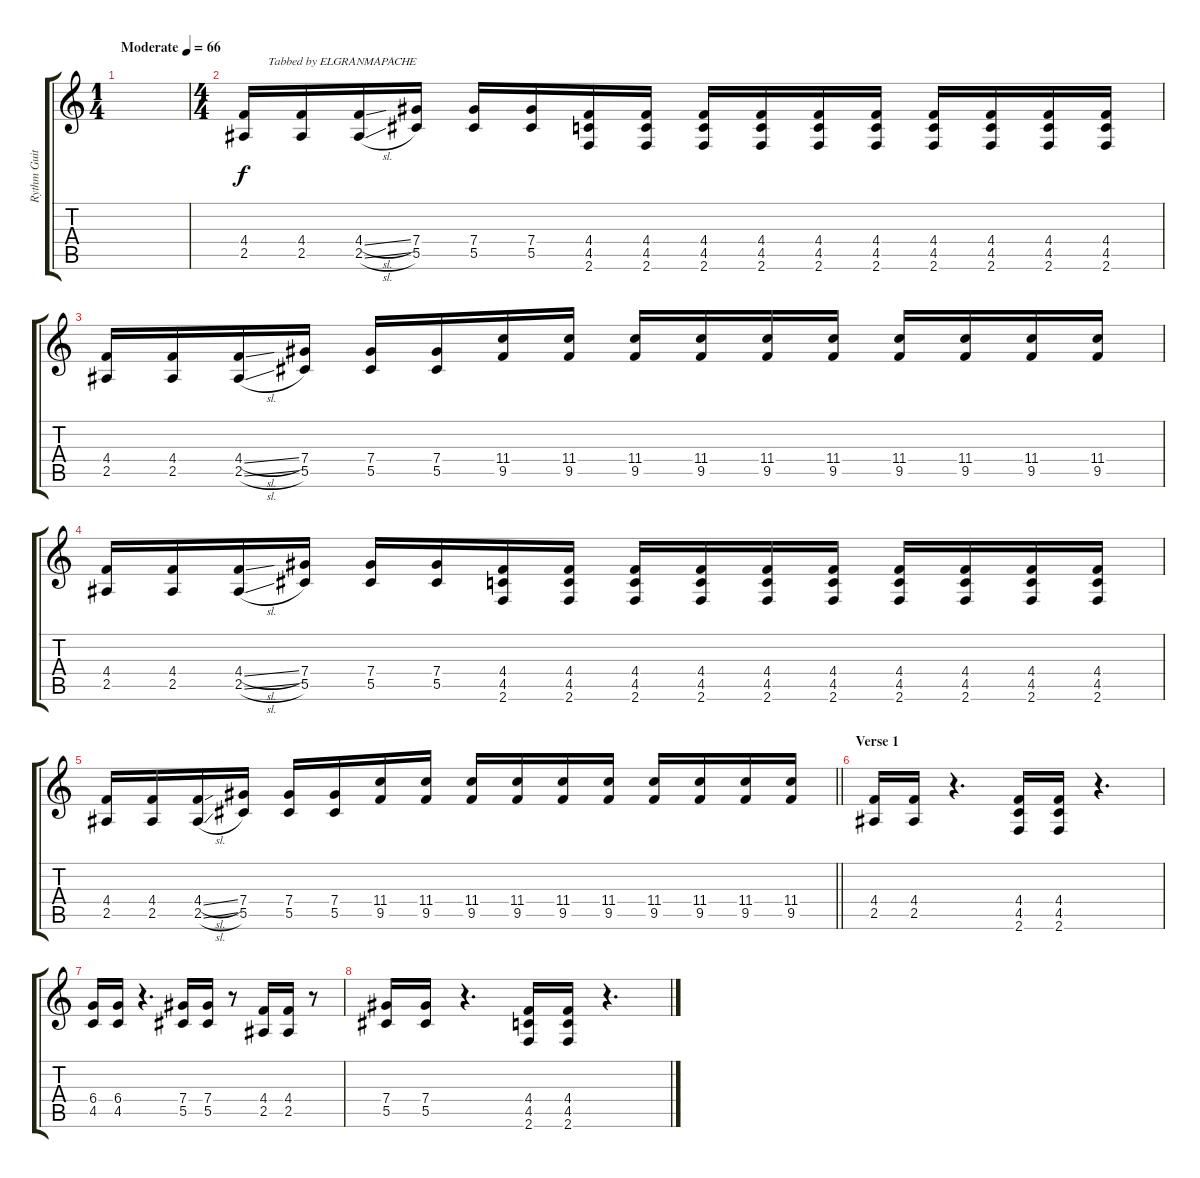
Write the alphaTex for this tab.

\track ("Rythm Guitar" "Rythm Guit") {instrument distortionguitar}
\staff {score tabs}
\tuning (Eb4 Bb3 Gb3 Db3 Ab2 Eb2) {hide}
\ts (1 4)
\tempo (66 "Moderate")
\clef g2
\ks c
|
\ts (4 4)
(4.4 2.5).16{txt "        Tabbed by ELGRANMAPACHE"} (4.4 2.5).16 (4.4{sl} 2.5{sl}).16 (7.4 5.5).16 (7.4 5.5).16 (7.4 5.5).16 (4.4 4.5 2.6).16 (4.4 4.5 2.6).16 (4.4 4.5 2.6).16 (4.4 4.5 2.6).16 (4.4 4.5 2.6).16 (4.4 4.5 2.6).16 (4.4 4.5 2.6).16 (4.4 4.5 2.6).16 (4.4 4.5 2.6).16 (4.4 4.5 2.6).16 |
(4.4 2.5).16 (4.4 2.5).16 (4.4{sl} 2.5{sl}).16 (7.4 5.5).16 (7.4 5.5).16 (7.4 5.5).16 (11.4 9.5).16 (11.4 9.5).16 (11.4 9.5).16 (11.4 9.5).16 (11.4 9.5).16 (11.4 9.5).16 (11.4 9.5).16 (11.4 9.5).16 (11.4 9.5).16 (11.4 9.5).16 |
(4.4 2.5).16 (4.4 2.5).16 (4.4{sl} 2.5{sl}).16 (7.4 5.5).16 (7.4 5.5).16 (7.4 5.5).16 (4.4 4.5 2.6).16 (4.4 4.5 2.6).16 (4.4 4.5 2.6).16 (4.4 4.5 2.6).16 (4.4 4.5 2.6).16 (4.4 4.5 2.6).16 (4.4 4.5 2.6).16 (4.4 4.5 2.6).16 (4.4 4.5 2.6).16 (4.4 4.5 2.6).16 |
\barLineRight lightlight
(4.4 2.5).16 (4.4 2.5).16 (4.4{sl} 2.5{sl}).16 (7.4 5.5).16 (7.4 5.5).16 (7.4 5.5).16 (11.4 9.5).16 (11.4 9.5).16 (11.4 9.5).16 (11.4 9.5).16 (11.4 9.5).16 (11.4 9.5).16 (11.4 9.5).16 (11.4 9.5).16 (11.4 9.5).16 (11.4 9.5).16 |
\section ("" "Verse 1")
(4.4 2.5).16 (4.4 2.5).16 r.4{d} (4.4 4.5 2.6).16 (4.4 4.5 2.6).16 r.4{d} |
(6.4 4.5).16 (6.4 4.5).16 r.4{d} (7.4 5.5).16 (7.4 5.5).16 r.8 (4.4 2.5).16 (4.4 2.5).16 r.8 |
(7.4 5.5).16 (7.4 5.5).16 r.4{d} (4.4 4.5 2.6).16 (4.4 4.5 2.6).16 r.4{d}
